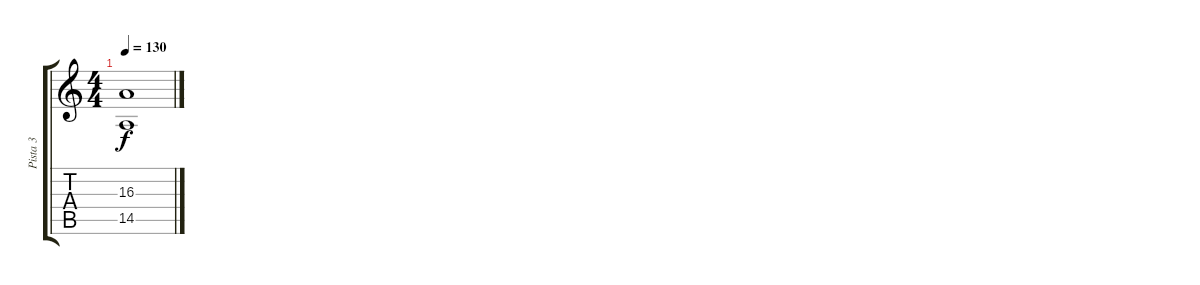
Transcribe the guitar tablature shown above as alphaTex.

\track ("Pista 3" "Pista 3") {instrument stringensemble1}
\staff {score tabs}
\tuning (D4 A3 F3 C3 G2 C2) {hide}
\ts (4 4)
\tempo 130
\clef g2
\ks c
(16.3 14.5).1{dy f}
